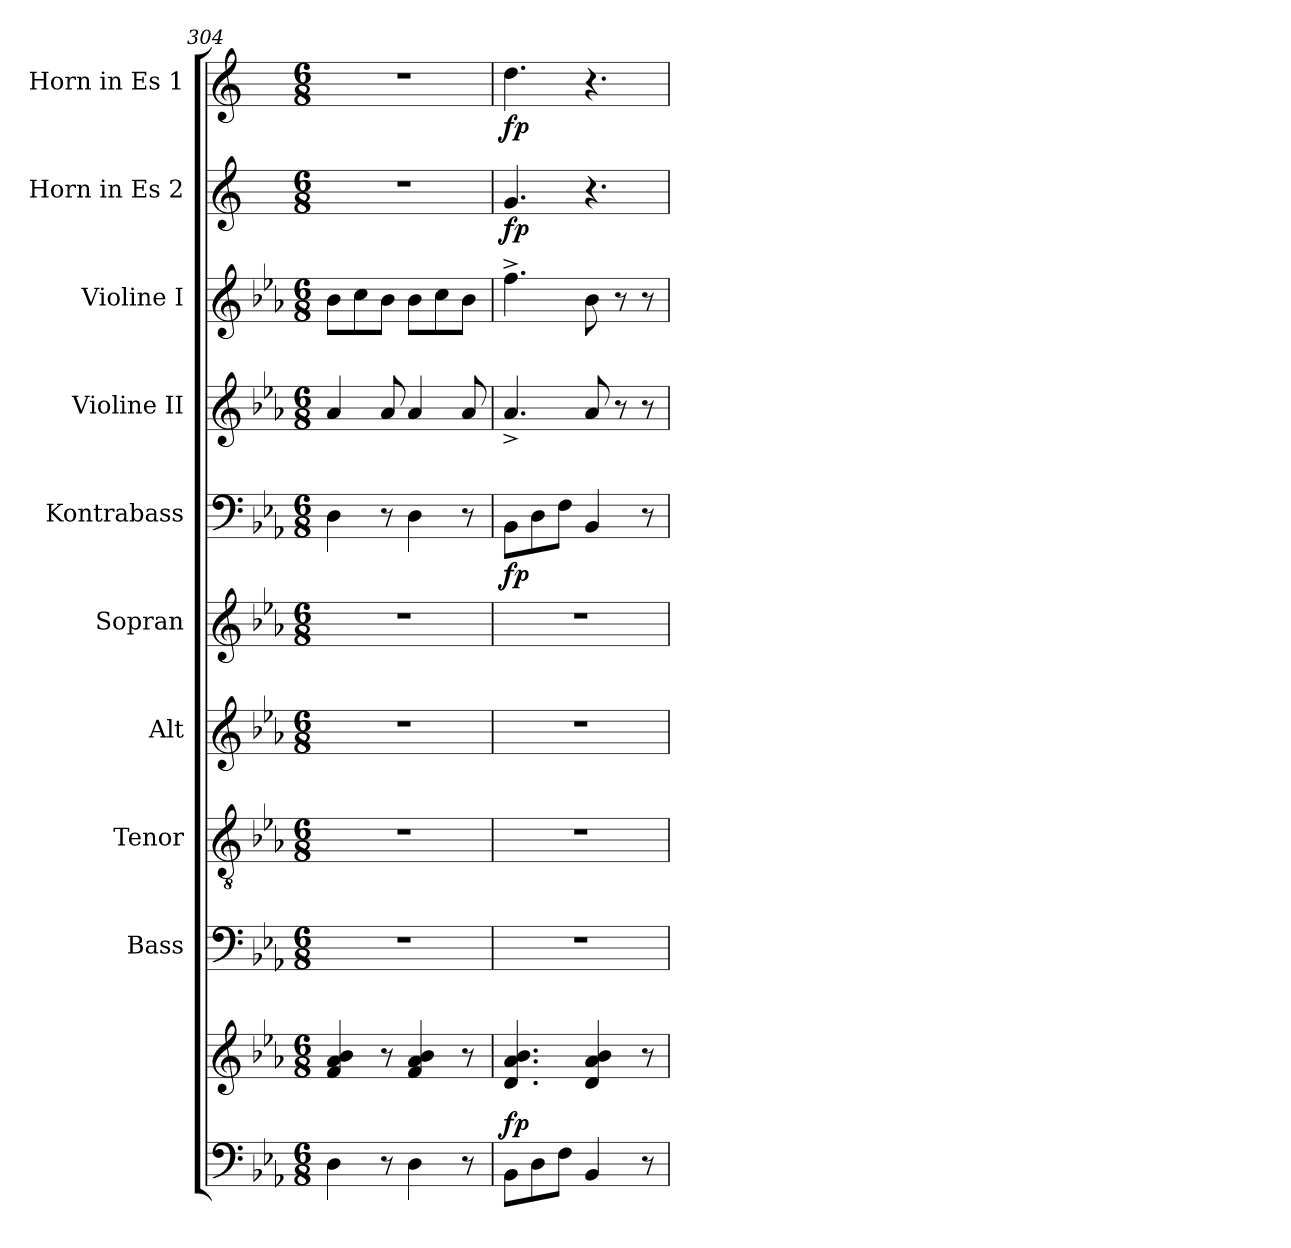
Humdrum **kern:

**kern	**kern	**dynam	**kern	**kern	**kern	**kern	**kern	**dynam	**kern	**kern	**kern	**dynam	**kern	**dynam
*part10	*part10	*part10	*part9	*part8	*part7	*part6	*part5	*part5	*part4	*part3	*part2	*part2	*part1	*part1
*staff11	*staff10	*staff10/11	*staff9	*staff8	*staff7	*staff6	*staff5	*staff5	*staff4	*staff3	*staff2	*staff2	*staff1	*staff1
*	*	*	*I"Bass	*I"Tenor	*I"Alt	*I"Sopran	*I"Kontrabass	*	*I"Violine II	*I"Violine I	*I"Horn in Es 2	*	*I"Horn in Es 1	*
*	*	*	*I'B.	*I'T.	*I'A.	*I'S.	*I'Kb.	*	*I'Vl. II	*I'Vl. I	*I'Hr. Es 2	*	*I'Hr. Es 1	*
*clefF4	*clefG2	*	*clefF4	*clefGv2	*clefG2	*clefG2	*clefF4	*	*clefG2	*clefG2	*clefG2	*	*clefG2	*
*	*	*	*	*	*	*	*ITrd7c12	*	*	*	*ITrd5c9	*	*ITrd5c9	*
*k[b-e-a-]	*k[b-e-a-]	*	*k[b-e-a-]	*k[b-e-a-]	*k[b-e-a-]	*k[b-e-a-]	*k[b-e-a-]	*	*k[b-e-a-]	*k[b-e-a-]	*k[b-e-a-]	*	*k[b-e-a-]	*
*E-:	*E-:	*	*E-:	*E-:	*E-:	*E-:	*E-:	*	*E-:	*E-:	*E-:	*	*E-:	*
*M6/8	*M6/8	*	*M6/8	*M6/8	*M6/8	*M6/8	*M6/8	*	*M6/8	*M6/8	*M6/8	*	*M6/8	*
=304	=304	=304	=304	=304	=304	=304	=304	=304	=304	=304	=304	=304	=304	=304
4D\	4f/ 4a-/ 4b-/	.	2.r	2.r	2.r	2.r	4DD\	.	4a-/	8b-\L	2.r	.	2.r	.
.	.	.	.	.	.	.	.	.	.	8cc\	.	.	.	.
8r	8r	.	.	.	.	.	8r	.	8a-/	8b-\J	.	.	.	.
4D\	4f/ 4a-/ 4b-/	.	.	.	.	.	4DD\	.	4a-/	8b-\L	.	.	.	.
.	.	.	.	.	.	.	.	.	.	8cc\	.	.	.	.
8r	8r	.	.	.	.	.	8r	.	8a-/	8b-\J	.	.	.	.
!!LO:PB:g=z
=305	=305	=305	=305	=305	=305	=305	=305	=305	=305	=305	=305	=305	=305	=305
!	!	!LO:DY:a=2	!	!	!	!	!	!LO:DY:b	!	!	!	!LO:DY:b	!	!LO:DY:b
8BB-\L	4.d/ 4.a-/ 4.b-/	fp	2.r	2.r	2.r	2.r	8BBB-\L	fp	4.a-^</	4.ff^>\	4.B-/	fp	4.f\	fp
8D\	.	.	.	.	.	.	8DD\	.	.	.	.	.	.	.
8F\J	.	.	.	.	.	.	8FF\J	.	.	.	.	.	.	.
4BB-/	4d/ 4a-/ 4b-/	.	.	.	.	.	4BBB-/	.	8a-/	8b-\	4.r	.	4.r	.
.	.	.	.	.	.	.	.	.	8r	8r	.	.	.	.
8r	8r	.	.	.	.	.	8r	.	8r	8r	.	.	.	.
=	=	=	=	=	=	=	=	=	=	=	=	=	=	=
*-	*-	*-	*-	*-	*-	*-	*-	*-	*-	*-	*-	*-	*-	*-
